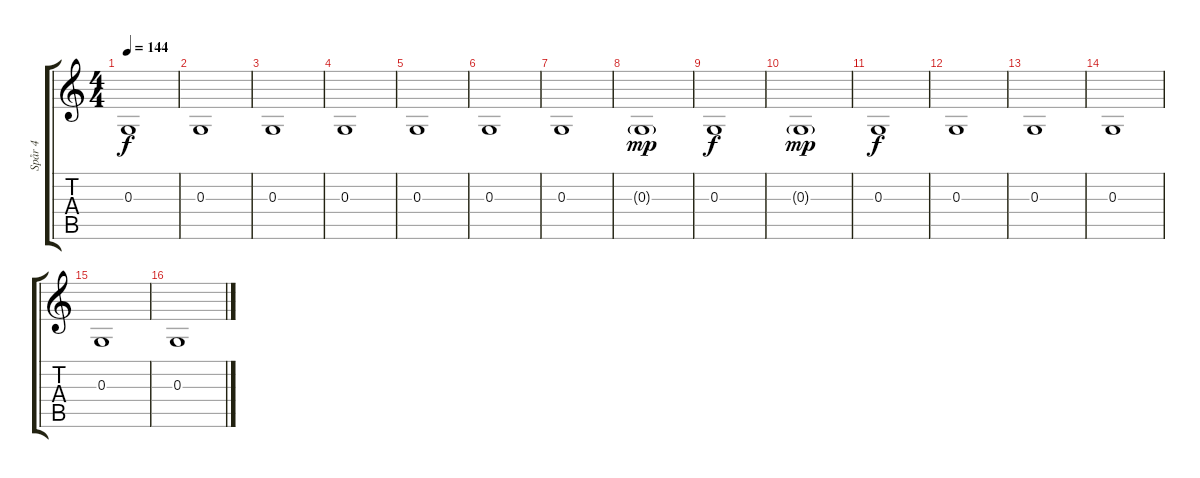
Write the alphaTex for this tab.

\track ("Spår 4" "Spår 4") {instrument taikodrum}
\staff {score tabs}
\tuning (E4 B3 G3 D3 A2 E2) {hide}
\ts (4 4)
\tempo 144
\clef g2
\ks c
0.3.1{dy f} |
0.3.1 |
0.3.1 |
0.3.1 |
0.3.1 |
0.3.1 |
0.3.1 |
0.3{g}.1{dy mp} |
0.3.1{dy f} |
0.3{g}.1{dy mp} |
0.3.1{dy f} |
0.3.1 |
0.3.1 |
0.3.1 |
0.3.1 |
0.3.1
